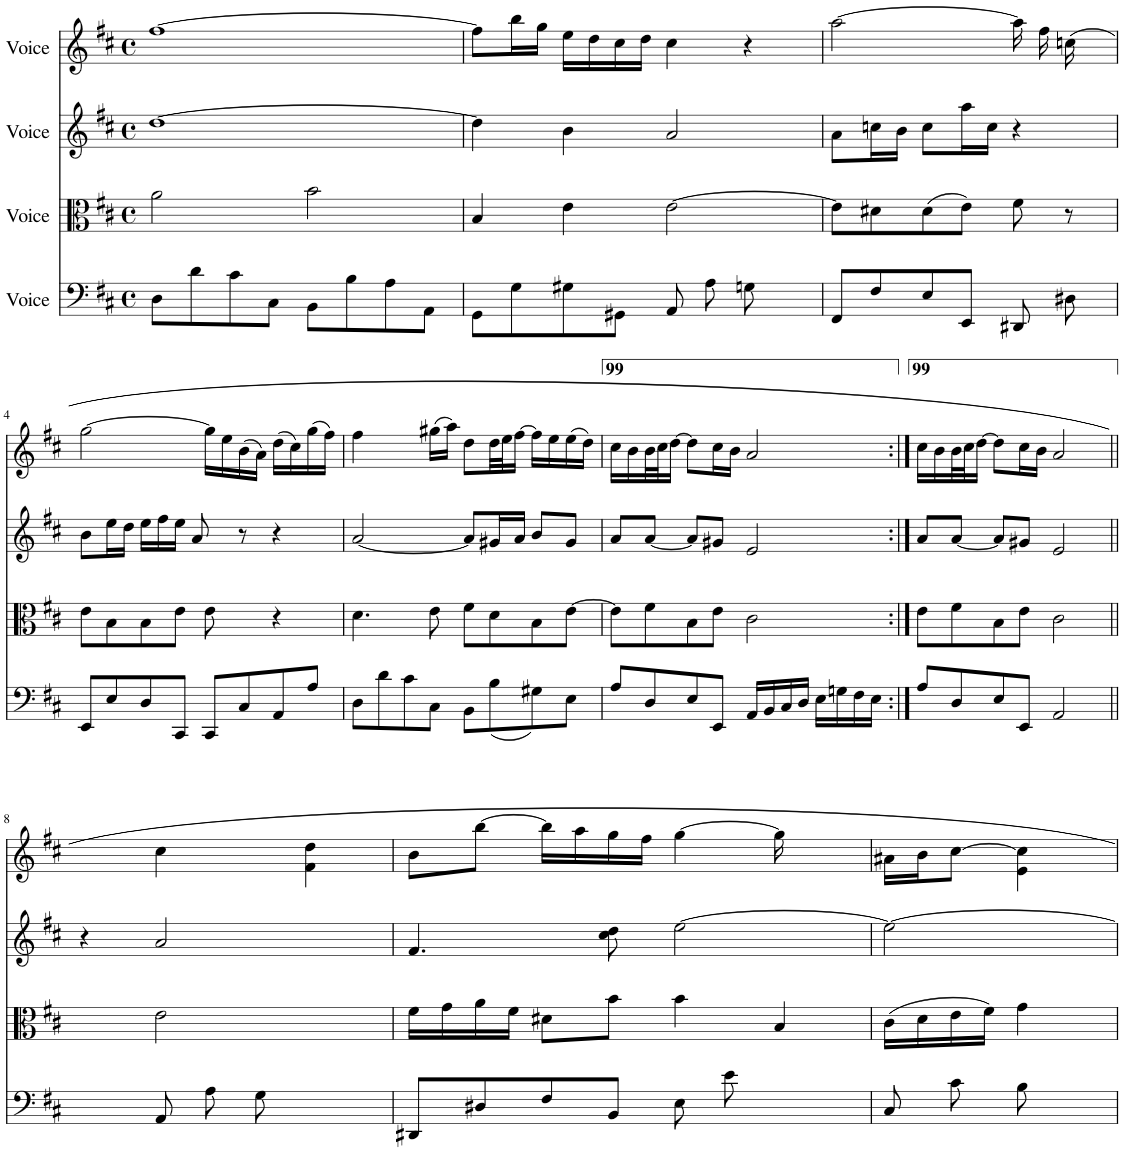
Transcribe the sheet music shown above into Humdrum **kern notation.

**kern	**kern	**kern	**kern
*part4	*part3	*part2	*part1
*staff4	*staff3	*staff2	*staff1
*I"Voice	*I"Voice	*I"Voice	*I"Voice
*I'V	*I'V	*I'V	*I'V
*clefF4	*clefC3	*clefG2	*clefG2
*k[f#c#]	*k[f#c#]	*k[f#c#]	*k[f#c#]
*M4/4	*M4/4	*M4/4	*M4/4
*met(c)	*met(c)	*met(c)	*met(c)
=1	=1	=1	=1
8D\L	2a\	[>1dd	[>1ff#
8d\	.	.	.
8c#\	.	.	.
8C#\J	.	.	.
8BB\L	2b\	.	.
8B\	.	.	.
8A\	.	.	.
8AA\J	.	.	.
=2	=2	=2	=2
8GG\L	4B/	4dd\]	8ff#\L]
8G\	.	.	16bb\L
.	.	.	16gg\JJ
8G#X\	4e\	4b\	16ee\LL
.	.	.	16dd\
8GG#X\J	.	.	16cc#\
.	.	.	16dd\JJ
8AA/	[>2e\	2a/	4cc#\
8A\	.	.	.
8Gn\	.	.	4r
8ryy	.	.	.
=3	=3	=3	=3
8FF#/L	8e\L]	8a\L	[>2aa\
8F#/	8d#X\	16ccn\L	.
.	.	16b\JJ	.
8E/	(>8d#\	8cc\L	.
8EE/J	8e\J)	16aa\L	.
.	.	16cc\JJ	.
8DD#X/	8f#\	4r	16aa\]
.	.	.	16ff#\
8D#X\	8r	.	16ccn\
.	.	.	16ryy
!!LO:LB:g=z
=4	=4	=4	=4
8EE/L	8e\L	8b\L	[>2gg\
8E/	8B\	16ee\L	.
.	.	16dd\JJ	.
8D/	8B\	16ee\LL	.
.	.	16ff#\	.
8CC#/J	8e\J	16ee\JJ	.
.	.	8a/	.
8CC#/L	8e\	.	16gg\LL]
.	.	16ryy	16ee\
8C#/	8ryy	8r	(>16b\
.	.	.	16a\JJ)
8AA/	4r	4r	(>16dd\LL
.	.	.	16cc#\)
8A/J	.	.	(>16gg\
.	.	.	16ff#\JJ)
=5	=5	=5	=5
8D\L	4.d\	[<2a/	4ff#\
8d\	.	.	.
8c#\	.	.	8ryy
8C#\J	8e\	.	(>16gg#X\LL
.	.	.	16aa\JJ)
8BB\L	8f#\L	8a/L]	8dd\L
(<8B\	8d\	16g#X/L	32dd\LL
.	.	.	32ee\J
.	.	16a/JJ	[>16ff#\JJ
8G#X\)	8B\	8b/L	16ff#\LL]
.	.	.	16ee\
8E\J	[>8e\J	8g#/J	(>16ee\
.	.	.	16dd\JJ)
=6	=6	=6	=6
8A/L	8e\L]	8a/L	16cc#\LL
.	.	.	16b\
8D/	8f#\	[<8a/J	32b\L
.	.	.	32cc#\J
.	.	.	[>16dd\JJ
8E/	8B\	8a/L]	8dd\L]
8EE/J	8e\J	8g#X/J	16cc#\L
.	.	.	16b\JJ
16AA/LL	2c#\	2e/	2a/
16BB/	.	.	.
16C#/	.	.	.
16D/JJ	.	.	.
16E\LL	.	.	.
16Gn\	.	.	.
16F#\	.	.	.
16E\JJ	.	.	.
=7:|!	=7:|!	=7:|!	=7:|!
8A/L	8e\L	8a/L	16cc#\LL
.	.	.	16b\
8D/	8f#\	[<8a/J	32b\L
.	.	.	32cc#\J
.	.	.	[>16dd\JJ
8E/	8B\	8a/L]	8dd\L]
8EE/J	8e\J	8g#X/J	16cc#\L
.	.	.	16b\JJ
2AA/	2c#\	2e/	2a/
!!LO:LB:g=z
=8||	=8||	=8||	=8||
4ryy	4ryy	4r	4ryy
8AA/	2e\	2a/	4cc#\
8A\	.	.	.
8G\	.	.	8ryy
4ryy	.	.	4f#\ 4dd\
.	8ryy	8ryy	.
=9	=9	=9	=9
8DD#X/L	16f#\LL	4.f#/	8b\L
.	16g\	.	.
8D#X/	16a\	.	[>8bb\J
.	16f#\JJ	.	.
8F#/	8d#X\L	.	16bb\LL]
.	.	.	16aa\
8BB/J	8b\J	8cc#\ 8dd\	16gg\
.	.	.	16ff#\JJ
8E\	4b\	[>2ee\	[>4gg\
8e\	.	.	.
4ryy	4B/	.	16gg\]
.	.	.	8.ryy
=10	=10	=10	=10
8C#/	(>16c#\LL	2ee\_	16a#X\LL
.	16d\	.	16b\J
8c#\	16e\	.	[>8cc#\J
.	16f#\JJ)	.	.
8B\	4g\	.	4e\ 4cc#\]
8ryy	.	.	.
=	=	=	=
*-	*-	*-	*-
